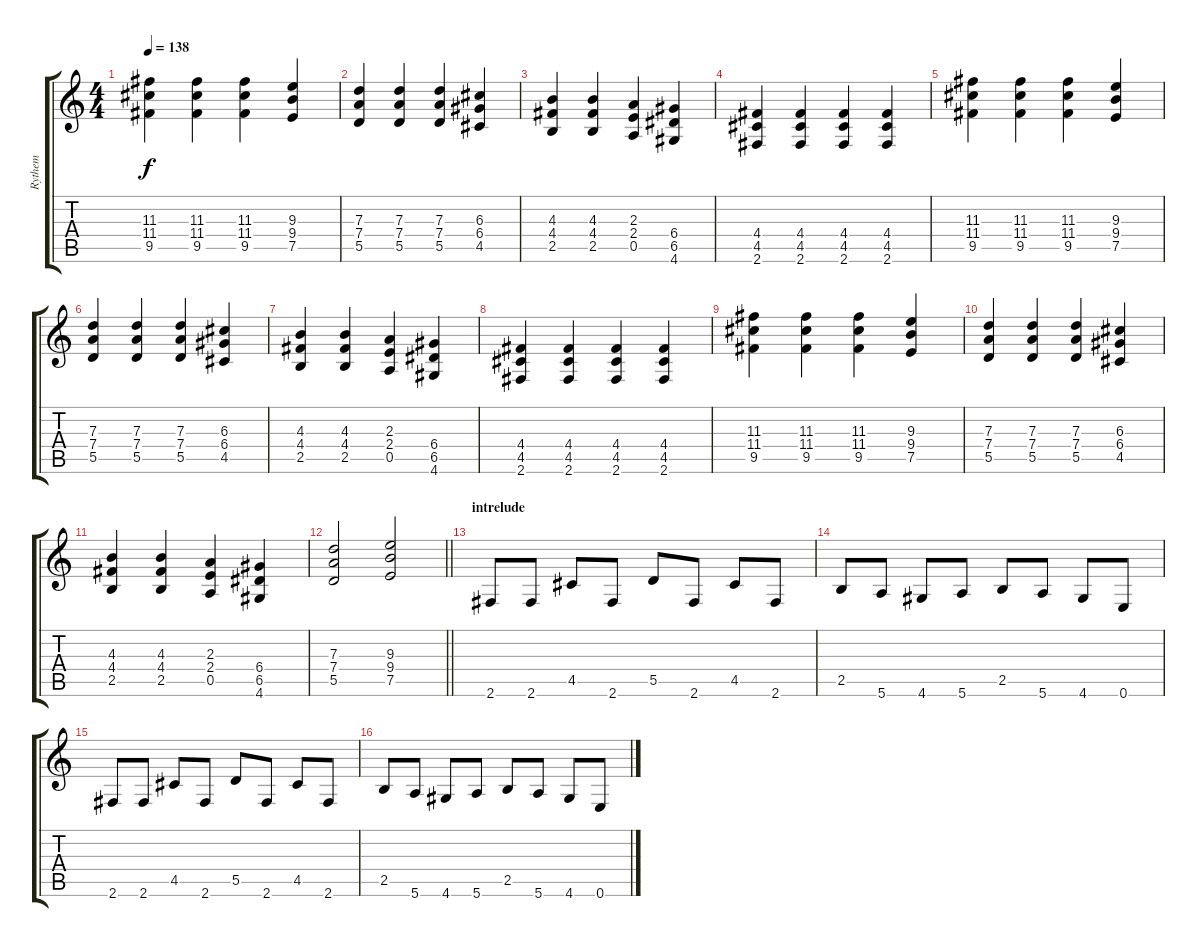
\track ("Rythem" "Rythem") {instrument distortionguitar}
\staff {score tabs}
\tuning (E4 B3 G3 D3 A2 E2) {hide}
\ts (4 4)
\tempo 138
\clef g2
\ks c
(11.3 11.4 9.5).4{dy f} (11.3 11.4 9.5).4 (11.3 11.4 9.5).4 (9.3 9.4 7.5).4 |
(7.3 7.4 5.5).4 (7.3 7.4 5.5).4 (7.3 7.4 5.5).4 (6.3 6.4 4.5).4 |
(4.3 4.4 2.5).4 (4.3 4.4 2.5).4 (2.3 2.4 0.5).4 (6.4 6.5 4.6).4 |
(4.4 4.5 2.6).4 (4.4 4.5 2.6).4 (4.4 4.5 2.6).4 (4.4 4.5 2.6).4 |
(11.3 11.4 9.5).4 (11.3 11.4 9.5).4 (11.3 11.4 9.5).4 (9.3 9.4 7.5).4 |
(7.3 7.4 5.5).4 (7.3 7.4 5.5).4 (7.3 7.4 5.5).4 (6.3 6.4 4.5).4 |
(4.3 4.4 2.5).4 (4.3 4.4 2.5).4 (2.3 2.4 0.5).4 (6.4 6.5 4.6).4 |
(4.4 4.5 2.6).4 (4.4 4.5 2.6).4 (4.4 4.5 2.6).4 (4.4 4.5 2.6).4 |
(11.3 11.4 9.5).4 (11.3 11.4 9.5).4 (11.3 11.4 9.5).4 (9.3 9.4 7.5).4 |
(7.3 7.4 5.5).4 (7.3 7.4 5.5).4 (7.3 7.4 5.5).4 (6.3 6.4 4.5).4 |
(4.3 4.4 2.5).4 (4.3 4.4 2.5).4 (2.3 2.4 0.5).4 (6.4 6.5 4.6).4 |
\barLineRight lightlight
(7.3 7.4 5.5).2 (9.3 9.4 7.5).2 |
\section ("" "intrelude")
2.6.8 2.6.8 4.5.8 2.6.8 5.5.8 2.6.8 4.5.8 2.6.8 |
2.5.8 5.6.8 4.6.8 5.6.8 2.5.8 5.6.8 4.6.8 0.6.8 |
2.6.8 2.6.8 4.5.8 2.6.8 5.5.8 2.6.8 4.5.8 2.6.8 |
2.5.8 5.6.8 4.6.8 5.6.8 2.5.8 5.6.8 4.6.8 0.6.8
